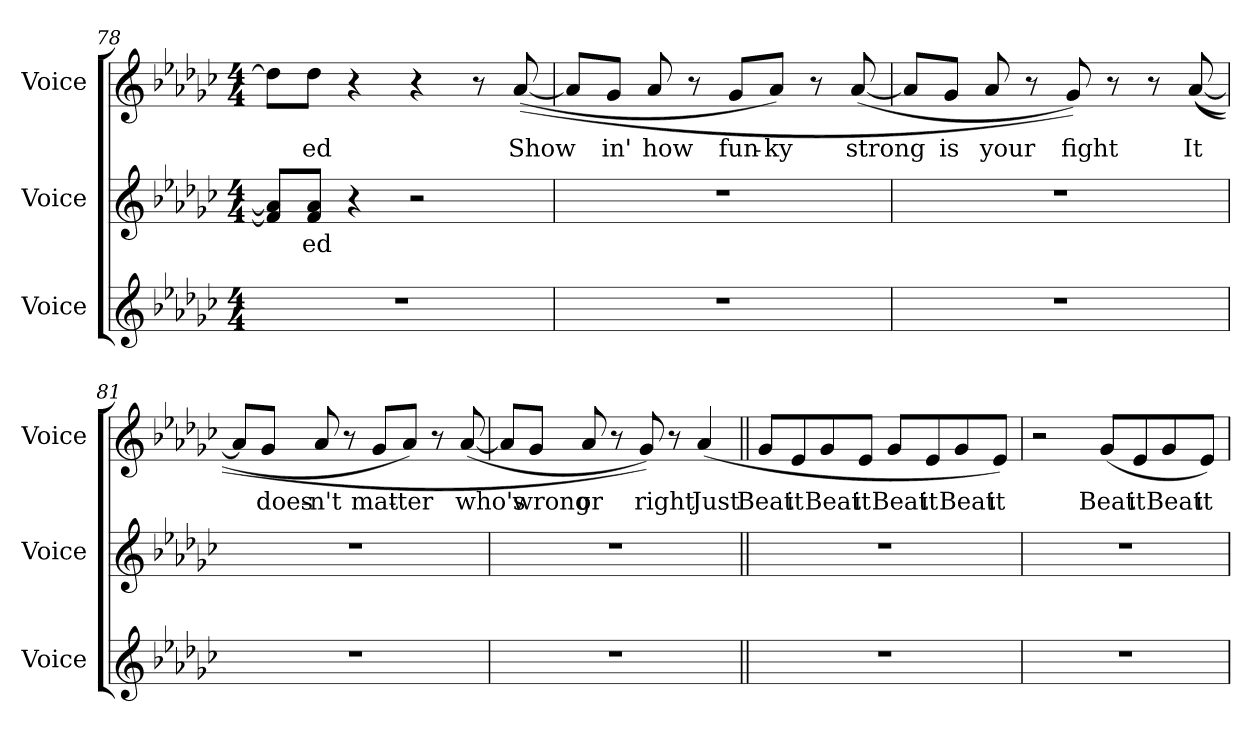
**kern	**kern	**text	**kern	**text
*part3	*part2	*part2	*part1	*part1
*staff3	*staff2	*staff2	*staff1	*staff1
*I"Voice	*I"Voice	*	*I"Voice	*
*I'Voice	*I'Voice	*	*I'Voice	*
*clefG2	*clefG2	*	*clefG2	*
*k[b-e-a-d-g-c-]	*k[b-e-a-d-g-c-]	*	*k[b-e-a-d-g-c-]	*
*e-:	*e-:	*	*e-:	*
*M4/4	*M4/4	*	*M4/4	*
=78	=78	=78	=78	=78
1r	8fi/] 8a-i]L	.	8dd-i\L]	.
!	!	!LO:LY:b:color=#000000	!	!
!	!	!	!	!LO:LY:b:color=#000000
.	8fi/ 8a-iJ	-ed	8dd-i\J	ed
.	4r	.	4r	.
.	2r	.	4r	.
.	.	.	8r	.
!	!	!	!	!LO:LY:b:color=#000000
.	.	.	(([8a-i/	Show
=79	=79	=79	=79	=79
1r	1r	.	8a-i/L]	.
!	!	!	!	!LO:LY:b:color=#000000
.	.	.	8g-i/J	in'
!	!	!	!	!LO:LY:b:color=#000000
.	.	.	8a-i/	how
.	.	.	8r	.
!	!	!	!	!LO:LY:b:color=#000000
.	.	.	8g-i/L	fun-
!	!	!	!	!LO:LY:b:color=#000000
.	.	.	8a-i/J)	-ky
.	.	.	8r	.
!	!	!	!	!LO:LY:b:color=#000000
.	.	.	([8a-i/	strong
!!LO:LB:g=z
=80	=80	=80	=80	=80
1r	1r	.	8a-i/L]	.
!	!	!	!	!LO:LY:b:color=#000000
.	.	.	8g-i/J	is
!	!	!	!	!LO:LY:b:color=#000000
.	.	.	8a-i/	your
.	.	.	8r	.
!	!	!	!	!LO:LY:b:color=#000000
.	.	.	8g-i/))	fight
.	.	.	8r	.
.	.	.	8r	.
!	!	!	!	!LO:LY:b:color=#000000
.	.	.	(([8a-i/	It
=81	=81	=81	=81	=81
1r	1r	.	8a-i/L]	.
!	!	!	!	!LO:LY:b:color=#000000
.	.	.	8g-i/J	does-
!	!	!	!	!LO:LY:b:color=#000000
.	.	.	8a-i/	-n't
.	.	.	8r	.
!	!	!	!	!LO:LY:b:color=#000000
.	.	.	8g-i/L	mat-
!	!	!	!	!LO:LY:b:color=#000000
.	.	.	8a-i/J)	-ter
.	.	.	8r	.
!	!	!	!	!LO:LY:b:color=#000000
.	.	.	([8a-i/	who's
=82	=82	=82	=82	=82
1r	1r	.	8a-i/L]	.
!	!	!	!	!LO:LY:b:color=#000000
.	.	.	8g-i/J	wrong
!	!	!	!	!LO:LY:b:color=#000000
.	.	.	8a-i/	or
.	.	.	8r	.
!	!	!	!	!LO:LY:b:color=#000000
.	.	.	8g-i/))	right
.	.	.	8r	.
!	!	!	!	!LO:LY:b:color=#000000
.	.	.	(4a-i/	Just
!!LO:LB:g=z
=83||	=83||	=83||	=83||	=83||
!	!	!	!	!LO:LY:b:color=#000000
1r	1r	.	8g-i/L	Beat
!	!	!	!	!LO:LY:b:color=#000000
.	.	.	8e-i/	it
!	!	!	!	!LO:LY:b:color=#000000
.	.	.	8g-i/	Beat
!	!	!	!	!LO:LY:b:color=#000000
.	.	.	8e-i/J	it
!	!	!	!	!LO:LY:b:color=#000000
.	.	.	8g-i/L	Beat
!	!	!	!	!LO:LY:b:color=#000000
.	.	.	8e-i/	it
!	!	!	!	!LO:LY:b:color=#000000
.	.	.	8g-i/	Beat
!	!	!	!	!LO:LY:b:color=#000000
.	.	.	8e-i/J)	it
=84	=84	=84	=84	=84
1r	1r	.	2r	.
!	!	!	!	!LO:LY:b:color=#000000
.	.	.	(8g-i/L	Beat
!	!	!	!	!LO:LY:b:color=#000000
.	.	.	8e-i/	it
!	!	!	!	!LO:LY:b:color=#000000
.	.	.	8g-i/	Beat
!	!	!	!	!LO:LY:b:color=#000000
.	.	.	8e-i/J)	it
=	=	=	=	=
*-	*-	*-	*-	*-
